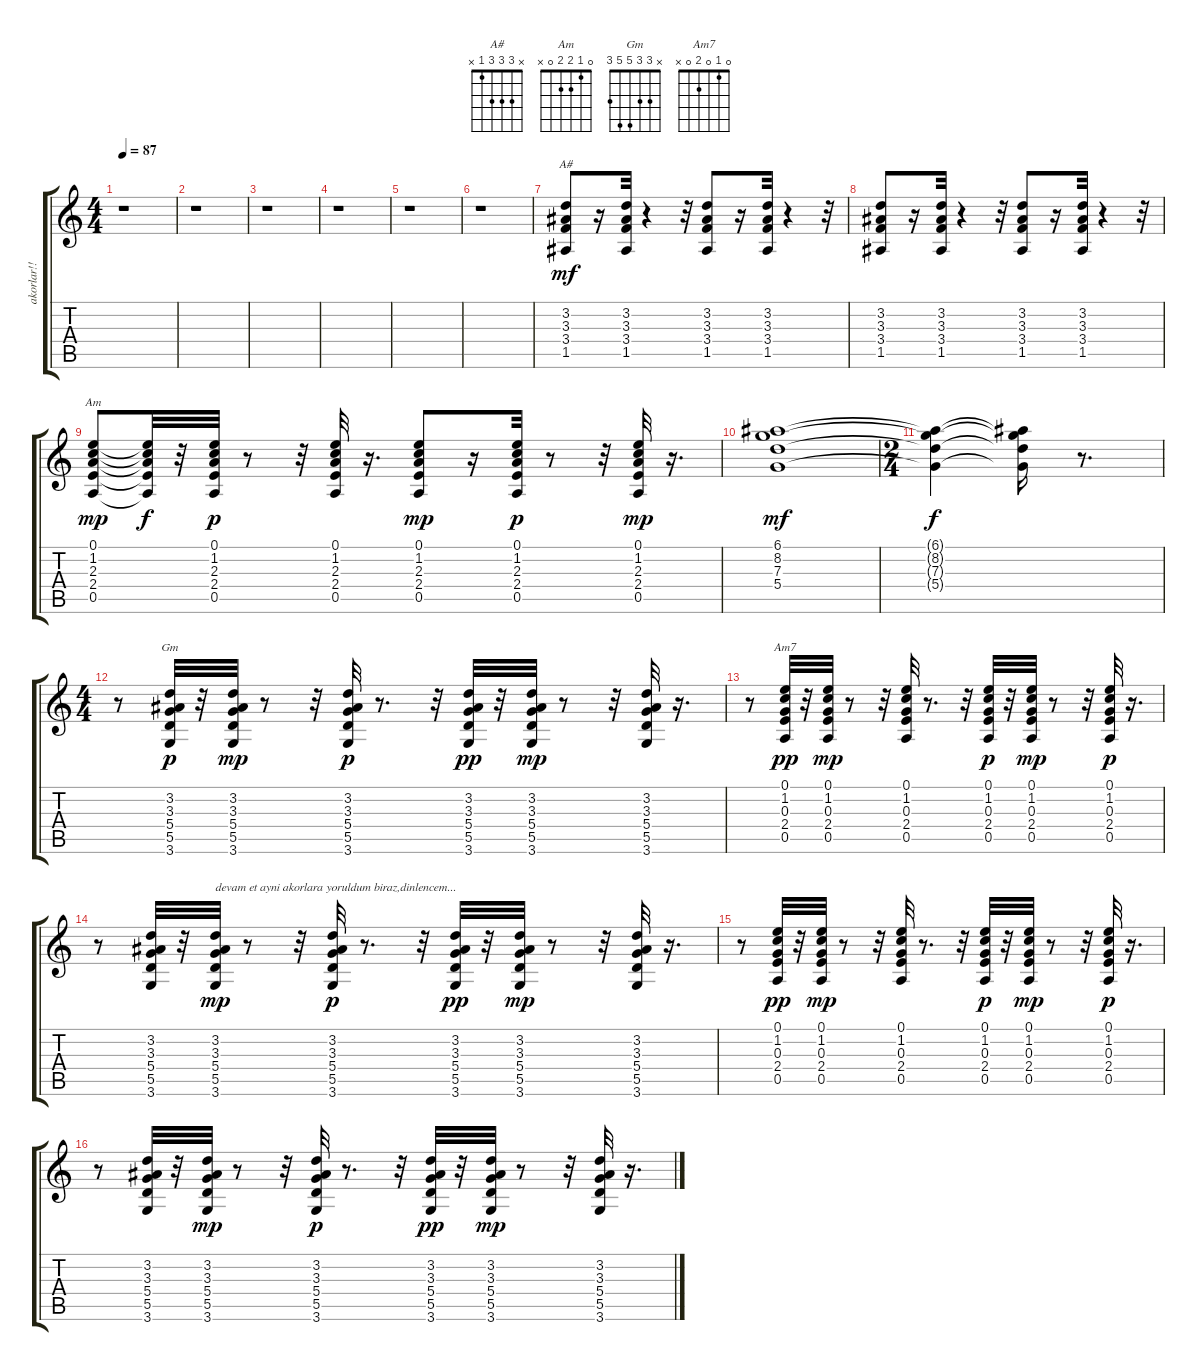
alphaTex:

\track ("akorlar!!" "akorlar!!") {instrument acousticguitarnylon}
\staff {score tabs}
\tuning (E4 B3 G3 D3 A2 E2) {hide}
\chord ("A#" x 3 3 3 1 x)
\chord ("Am" 0 1 2 2 0 x)
\chord ("Gm" x 3 3 5 5 3)
\chord ("Am7" 0 1 0 2 0 x)
\ts (4 4)
\tempo 87
\clef g2
\ks c
r.1{dy f} |
r.1 |
r.1 |
r.1 |
r.1 |
r.1 |
(3.2 3.3 3.4 1.5).8{ch "A#" dy mf} r.16 (3.2 3.3 3.4 1.5).32 r.4 r.32 (3.2 3.3 3.4 1.5).8 r.16 (3.2 3.3 3.4 1.5).32 r.4 r.32 |
(3.2 3.3 3.4 1.5).8 r.16 (3.2 3.3 3.4 1.5).32 r.4 r.32 (3.2 3.3 3.4 1.5).8 r.16 (3.2 3.3 3.4 1.5).32 r.4 r.32 |
(0.1 1.2 2.3 2.4 0.5).8{ch "Am" dy mp} (0.1{t} 1.2{t} 2.3{t} 2.4{t} 0.5{t}).32{dy f} r.32 (0.1 1.2 2.3 2.4 0.5).32{dy p} r.8 r.32 (0.1 1.2 2.3 2.4 0.5).32 r.16{d} (0.1 1.2 2.3 2.4 0.5).8{dy mp} r.16 (0.1 1.2 2.3 2.4 0.5).32{dy p} r.8 r.32 (0.1 1.2 2.3 2.4 0.5).32{dy mp} r.16{d} |
(6.1 8.2 7.3 5.4).1{dy mf} |
\ts (2 4)
(6.1{t} 8.2{t} 7.3{t} 5.4{t}).4{dy f} (6.1{t} 8.2{t} 7.3{t} 5.4{t}).16 r.8{d} |
\ts (4 4)
r.8 (3.2 3.3 5.4 5.5 3.6).32{ch "Gm" dy p} r.32 (3.2 3.3 5.4 5.5 3.6).32{dy mp} r.8 r.32 (3.2 3.3 5.4 5.5 3.6).32{dy p} r.8{d} r.32 (3.2 3.3 5.4 5.5 3.6).32{dy pp} r.32 (3.2 3.3 5.4 5.5 3.6).32{dy mp} r.8 r.32 (3.2 3.3 5.4 5.5 3.6).32 r.16{d} |
r.8 (0.1 1.2 0.3 2.4 0.5).32{ch "Am7" dy pp} r.32 (0.1 1.2 0.3 2.4 0.5).32{dy mp} r.8 r.32 (0.1 1.2 0.3 2.4 0.5).32 r.8{d} r.32 (0.1 1.2 0.3 2.4 0.5).32{dy p} r.32 (0.1 1.2 0.3 2.4 0.5).32{dy mp} r.8 r.32 (0.1 1.2 0.3 2.4 0.5).32{dy p} r.16{d} |
r.8 (3.2 3.3 5.4 5.5 3.6).32 r.32 (3.2 3.3 5.4 5.5 3.6).32{txt "devam et ayni akorlara yoruldum biraz,dinlencem..." dy mp} r.8 r.32 (3.2 3.3 5.4 5.5 3.6).32{dy p} r.8{d} r.32 (3.2 3.3 5.4 5.5 3.6).32{dy pp} r.32 (3.2 3.3 5.4 5.5 3.6).32{dy mp} r.8 r.32 (3.2 3.3 5.4 5.5 3.6).32 r.16{d} |
r.8 (0.1 1.2 0.3 2.4 0.5).32{dy pp} r.32 (0.1 1.2 0.3 2.4 0.5).32{dy mp} r.8 r.32 (0.1 1.2 0.3 2.4 0.5).32 r.8{d} r.32 (0.1 1.2 0.3 2.4 0.5).32{dy p} r.32 (0.1 1.2 0.3 2.4 0.5).32{dy mp} r.8 r.32 (0.1 1.2 0.3 2.4 0.5).32{dy p} r.16{d} |
r.8 (3.2 3.3 5.4 5.5 3.6).32 r.32 (3.2 3.3 5.4 5.5 3.6).32{dy mp} r.8 r.32 (3.2 3.3 5.4 5.5 3.6).32{dy p} r.8{d} r.32 (3.2 3.3 5.4 5.5 3.6).32{dy pp} r.32 (3.2 3.3 5.4 5.5 3.6).32{dy mp} r.8 r.32 (3.2 3.3 5.4 5.5 3.6).32 r.16{d}
